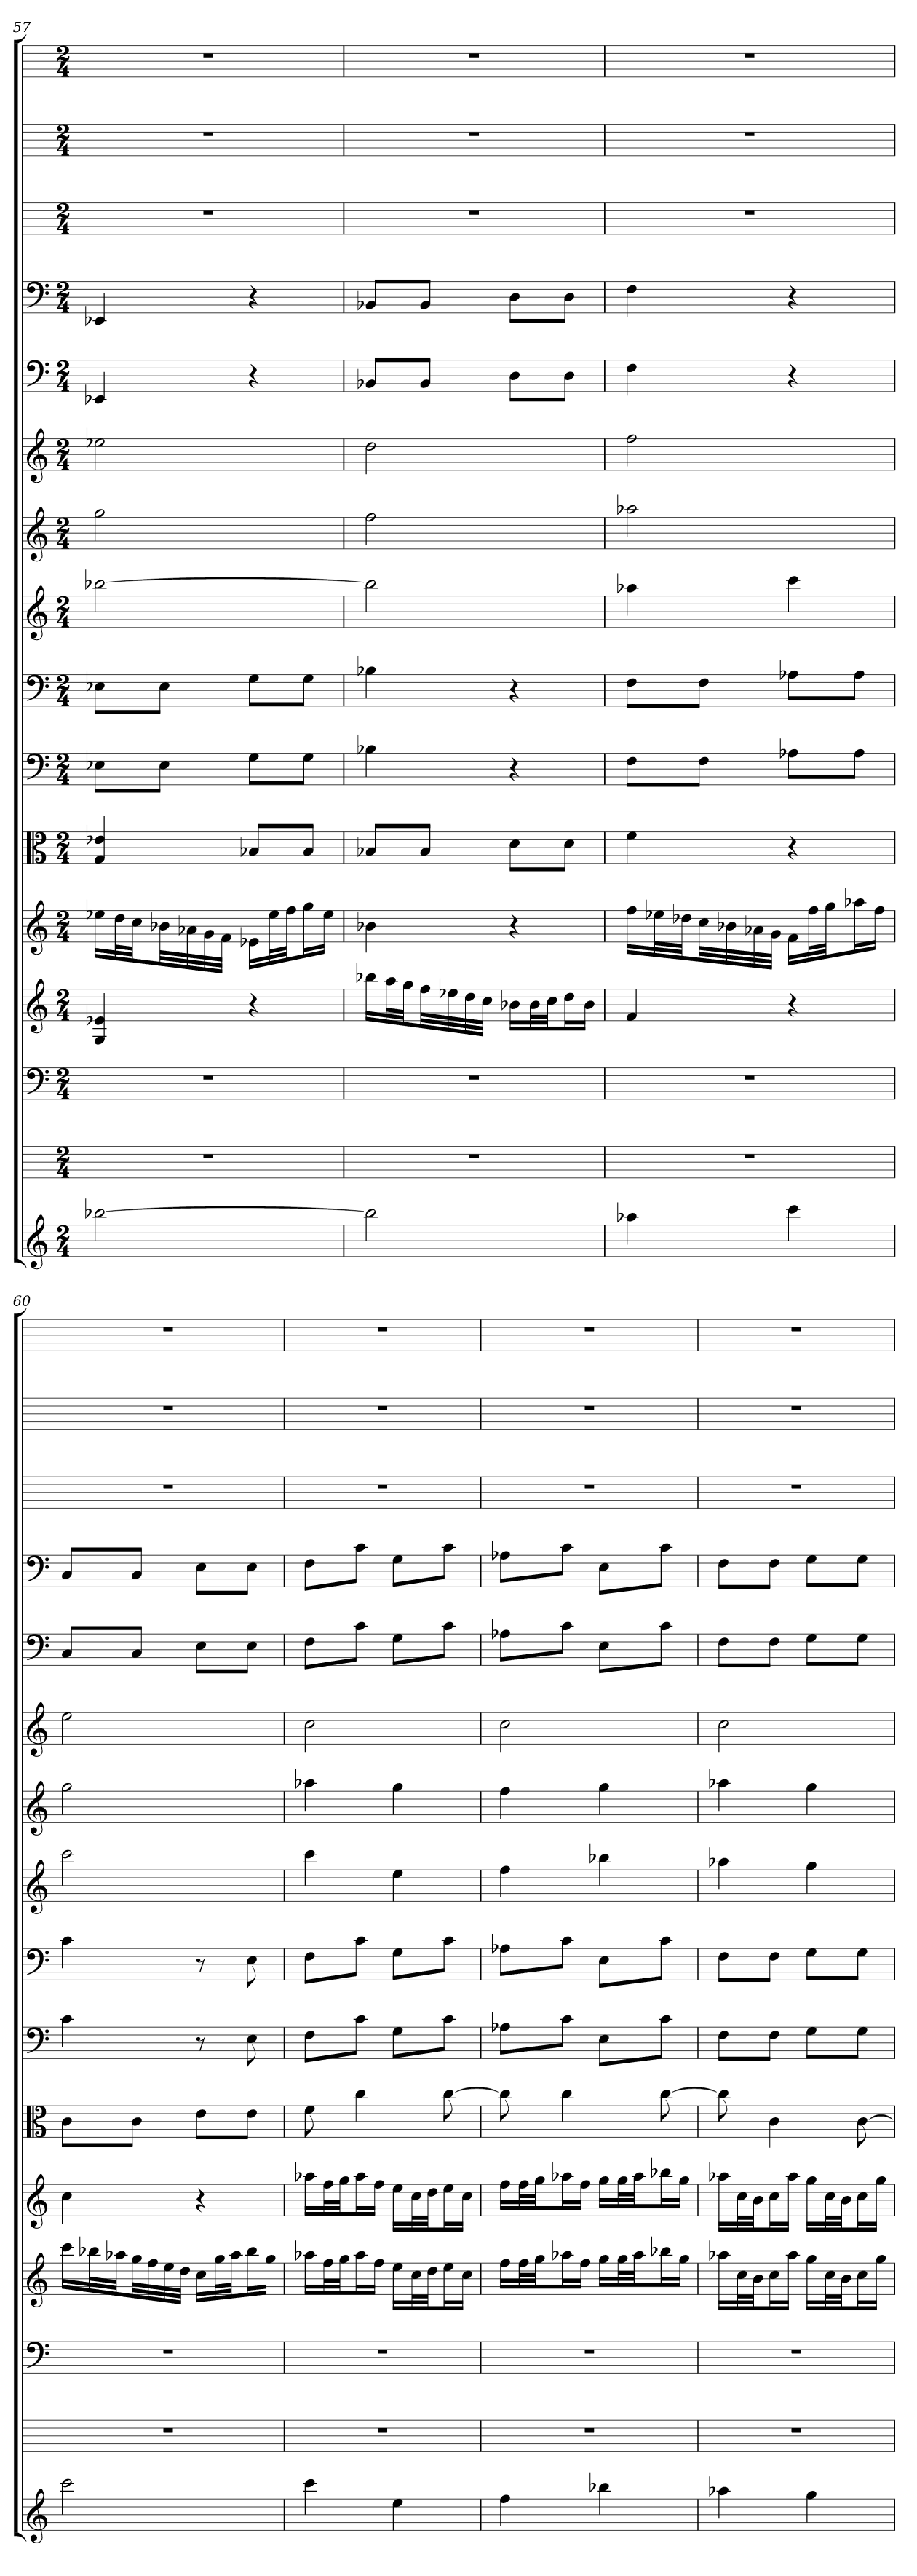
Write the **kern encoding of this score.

**kern	**kern	**kern	**kern	**kern	**kern	**kern	**kern	**kern	**kern	**kern	**kern	**kern	**kern	**kern	**kern
*part16	*part15	*part14	*part13	*part12	*part11	*part10	*part9	*part8	*part7	*part6	*part5	*part4	*part3	*part2	*part1
*staff16	*staff15	*staff14	*staff13	*staff12	*staff11	*staff10	*staff9	*staff8	*staff7	*staff6	*staff5	*staff4	*staff3	*staff2	*staff1
*	*	*clefF4	*	*	*clefC3	*clefF4	*clefF4	*	*	*	*clefF4	*clefF4	*	*	*
*k[]	*k[]	*k[]	*k[]	*k[]	*k[]	*k[]	*k[]	*k[]	*k[]	*k[]	*k[]	*k[]	*k[]	*k[]	*k[]
*C:	*C:	*C:	*C:	*C:	*C:	*C:	*C:	*C:	*C:	*C:	*C:	*C:	*C:	*C:	*C:
*M2/4	*M2/4	*M2/4	*M2/4	*M2/4	*M2/4	*M2/4	*M2/4	*M2/4	*M2/4	*M2/4	*M2/4	*M2/4	*M2/4	*M2/4	*M2/4
=57	=57	=57	=57	=57	=57	=57	=57	=57	=57	=57	=57	=57	=57	=57	=57
[2bb-X	2r	2r	4G 4e-X	16ee-XLL	4G 4e-X	8E-X\L	8E-X\L	[2bb-X	2gg	2ee-X	4EE-X	4EE-X	2r	2r	2r
.	.	.	.	32ddL	.	.	.	.	.	.	.	.	.	.	.
.	.	.	.	32ccJJ	.	.	.	.	.	.	.	.	.	.	.
.	.	.	.	32b-XLL	.	8E-\J	8E-\J	.	.	.	.	.	.	.	.
.	.	.	.	32a-X	.	.	.	.	.	.	.	.	.	.	.
.	.	.	.	32g	.	.	.	.	.	.	.	.	.	.	.
.	.	.	.	32fJJJ	.	.	.	.	.	.	.	.	.	.	.
.	.	.	4r	16e-XLL	8B-X/L	8G\L	8G\L	.	.	.	4r	4r	.	.	.
.	.	.	.	32ee-L	.	.	.	.	.	.	.	.	.	.	.
.	.	.	.	32ffJJ	.	.	.	.	.	.	.	.	.	.	.
.	.	.	.	16ggL	8B-/J	8G\J	8G\J	.	.	.	.	.	.	.	.
.	.	.	.	16ee-JJ	.	.	.	.	.	.	.	.	.	.	.
=58	=58	=58	=58	=58	=58	=58	=58	=58	=58	=58	=58	=58	=58	=58	=58
2bb-]	2r	2r	16bb-XLL	4b-X	8B-X/L	4B-X	4B-X	2bb-]	2ff	2dd	8BB-X/L	8BB-X/L	2r	2r	2r
.	.	.	32aaL	.	.	.	.	.	.	.	.	.	.	.	.
.	.	.	32ggJJ	.	.	.	.	.	.	.	.	.	.	.	.
.	.	.	32ffLL	.	8B-/J	.	.	.	.	.	8BB-/J	8BB-/J	.	.	.
.	.	.	32ee-X	.	.	.	.	.	.	.	.	.	.	.	.
.	.	.	32dd	.	.	.	.	.	.	.	.	.	.	.	.
.	.	.	32ccJJJ	.	.	.	.	.	.	.	.	.	.	.	.
.	.	.	16b-XLL	4r	8d\L	4r	4r	.	.	.	8D\L	8D\L	.	.	.
.	.	.	32b-L	.	.	.	.	.	.	.	.	.	.	.	.
.	.	.	32ccJJ	.	.	.	.	.	.	.	.	.	.	.	.
.	.	.	16ddL	.	8d\J	.	.	.	.	.	8D\J	8D\J	.	.	.
.	.	.	16b-JJ	.	.	.	.	.	.	.	.	.	.	.	.
=59	=59	=59	=59	=59	=59	=59	=59	=59	=59	=59	=59	=59	=59	=59	=59
4aa-X	2r	2r	4f	16ffLL	4f	8F\L	8F\L	4aa-X	2aa-X	2ff	4F	4F	2r	2r	2r
.	.	.	.	32ee-XL	.	.	.	.	.	.	.	.	.	.	.
.	.	.	.	32dd-XJJ	.	.	.	.	.	.	.	.	.	.	.
.	.	.	.	32ccLL	.	8F\J	8F\J	.	.	.	.	.	.	.	.
.	.	.	.	32b-X	.	.	.	.	.	.	.	.	.	.	.
.	.	.	.	32a-X	.	.	.	.	.	.	.	.	.	.	.
.	.	.	.	32gJJJ	.	.	.	.	.	.	.	.	.	.	.
4ccc	.	.	4r	16fLL	4r	8A-X\L	8A-X\L	4ccc	.	.	4r	4r	.	.	.
.	.	.	.	32ffL	.	.	.	.	.	.	.	.	.	.	.
.	.	.	.	32ggJJ	.	.	.	.	.	.	.	.	.	.	.
.	.	.	.	16aa-XL	.	8A-\J	8A-\J	.	.	.	.	.	.	.	.
.	.	.	.	16ffJJ	.	.	.	.	.	.	.	.	.	.	.
=60	=60	=60	=60	=60	=60	=60	=60	=60	=60	=60	=60	=60	=60	=60	=60
2ccc	2r	2r	16cccLL	4cc	8c\L	4c	4c	2ccc	2gg	2ee	8C/L	8C/L	2r	2r	2r
.	.	.	32bb-XL	.	.	.	.	.	.	.	.	.	.	.	.
.	.	.	32aa-XJJ	.	.	.	.	.	.	.	.	.	.	.	.
.	.	.	32ggLL	.	8c\J	.	.	.	.	.	8C/J	8C/J	.	.	.
.	.	.	32ff	.	.	.	.	.	.	.	.	.	.	.	.
.	.	.	32ee	.	.	.	.	.	.	.	.	.	.	.	.
.	.	.	32ddJJJ	.	.	.	.	.	.	.	.	.	.	.	.
.	.	.	16ccLL	4r	8e\L	8r	8r	.	.	.	8E\L	8E\L	.	.	.
.	.	.	32ggL	.	.	.	.	.	.	.	.	.	.	.	.
.	.	.	32aa-JJ	.	.	.	.	.	.	.	.	.	.	.	.
.	.	.	16bb-L	.	8e\J	8E	8E	.	.	.	8E\J	8E\J	.	.	.
.	.	.	16ggJJ	.	.	.	.	.	.	.	.	.	.	.	.
=61	=61	=61	=61	=61	=61	=61	=61	=61	=61	=61	=61	=61	=61	=61	=61
4ccc	2r	2r	16aa-XLL	16aa-XLL	8f	8F\L	8F\L	4ccc	4aa-X	2cc	8F\L	8F\L	2r	2r	2r
.	.	.	32ffL	32ffL	.	.	.	.	.	.	.	.	.	.	.
.	.	.	32ggJJ	32ggJJ	.	.	.	.	.	.	.	.	.	.	.
.	.	.	16aa-L	16aa-L	4cc	8c\J	8c\J	.	.	.	8c\J	8c\J	.	.	.
.	.	.	16ffJJ	16ffJJ	.	.	.	.	.	.	.	.	.	.	.
4ee	.	.	16eeLL	16eeLL	.	8G\L	8G\L	4ee	4gg	.	8G\L	8G\L	.	.	.
.	.	.	32ccL	32ccL	.	.	.	.	.	.	.	.	.	.	.
.	.	.	32ddJJ	32ddJJ	.	.	.	.	.	.	.	.	.	.	.
.	.	.	16eeL	16eeL	[8cc	8c\J	8c\J	.	.	.	8c\J	8c\J	.	.	.
.	.	.	16ccJJ	16ccJJ	.	.	.	.	.	.	.	.	.	.	.
=62	=62	=62	=62	=62	=62	=62	=62	=62	=62	=62	=62	=62	=62	=62	=62
4ff	2r	2r	16ffLL	16ffLL	8cc]	8A-X\L	8A-X\L	4ff	4ff	2cc	8A-X\L	8A-X\L	2r	2r	2r
.	.	.	32ffL	32ffL	.	.	.	.	.	.	.	.	.	.	.
.	.	.	32ggJJ	32ggJJ	.	.	.	.	.	.	.	.	.	.	.
.	.	.	16aa-XL	16aa-XL	4cc	8c\J	8c\J	.	.	.	8c\J	8c\J	.	.	.
.	.	.	16ffJJ	16ffJJ	.	.	.	.	.	.	.	.	.	.	.
4bb-X	.	.	16ggLL	16ggLL	.	8E\L	8E\L	4bb-X	4gg	.	8E\L	8E\L	.	.	.
.	.	.	32ggL	32ggL	.	.	.	.	.	.	.	.	.	.	.
.	.	.	32aa-JJ	32aa-JJ	.	.	.	.	.	.	.	.	.	.	.
.	.	.	16bb-XL	16bb-XL	[8cc	8c\J	8c\J	.	.	.	8c\J	8c\J	.	.	.
.	.	.	16ggJJ	16ggJJ	.	.	.	.	.	.	.	.	.	.	.
=63	=63	=63	=63	=63	=63	=63	=63	=63	=63	=63	=63	=63	=63	=63	=63
4aa-X	2r	2r	16aa-XLL	16aa-XLL	8cc]	8F\L	8F\L	4aa-X	4aa-X	2cc	8F\L	8F\L	2r	2r	2r
.	.	.	32ccL	32ccL	.	.	.	.	.	.	.	.	.	.	.
.	.	.	32bJJ	32bJJ	.	.	.	.	.	.	.	.	.	.	.
.	.	.	16ccL	16ccL	4c	8F\J	8F\J	.	.	.	8F\J	8F\J	.	.	.
.	.	.	16aa-JJ	16aa-JJ	.	.	.	.	.	.	.	.	.	.	.
4gg	.	.	16ggLL	16ggLL	.	8G\L	8G\L	4gg	4gg	.	8G\L	8G\L	.	.	.
.	.	.	32ccL	32ccL	.	.	.	.	.	.	.	.	.	.	.
.	.	.	32bJJ	32bJJ	.	.	.	.	.	.	.	.	.	.	.
.	.	.	16ccL	16ccL	[8c	8G\J	8G\J	.	.	.	8G\J	8G\J	.	.	.
.	.	.	16ggJJ	16ggJJ	.	.	.	.	.	.	.	.	.	.	.
=	=	=	=	=	=	=	=	=	=	=	=	=	=	=	=
*-	*-	*-	*-	*-	*-	*-	*-	*-	*-	*-	*-	*-	*-	*-	*-
